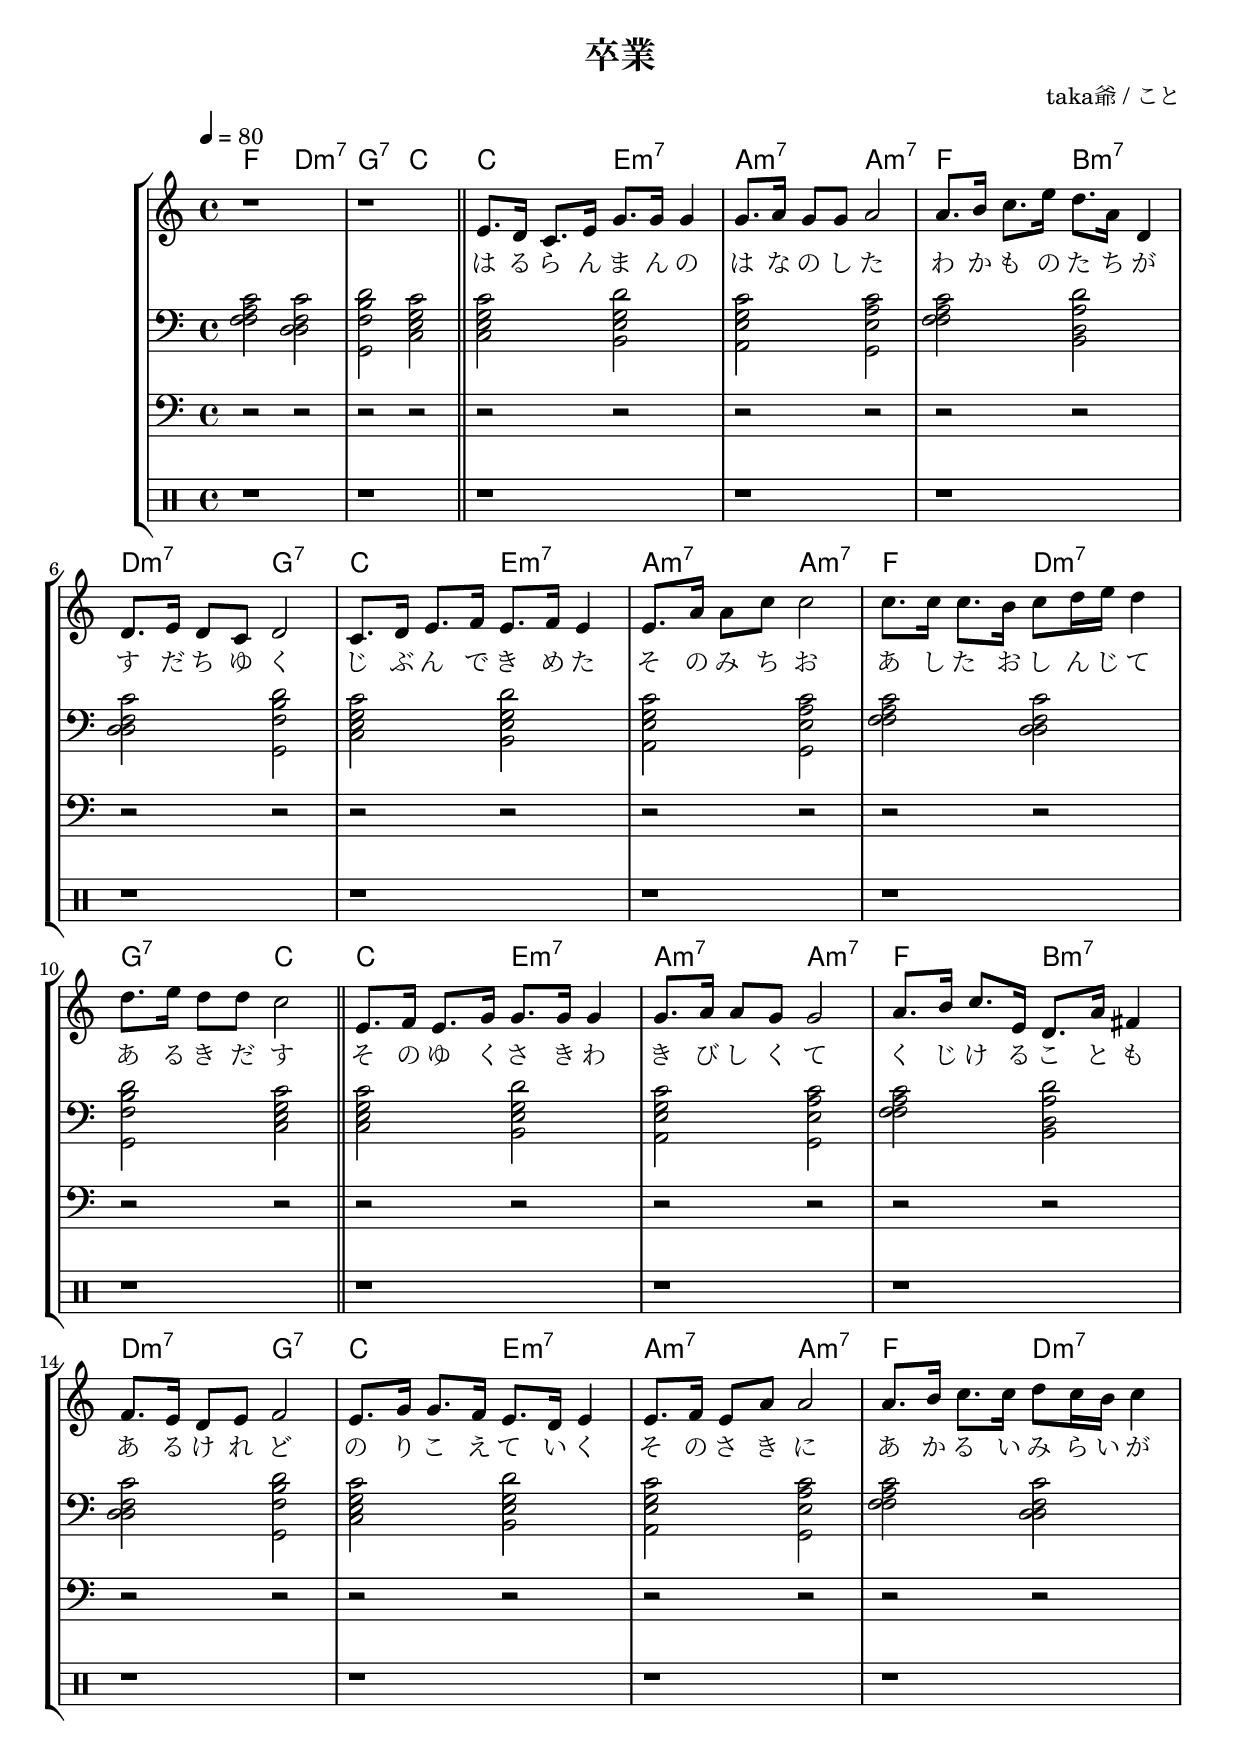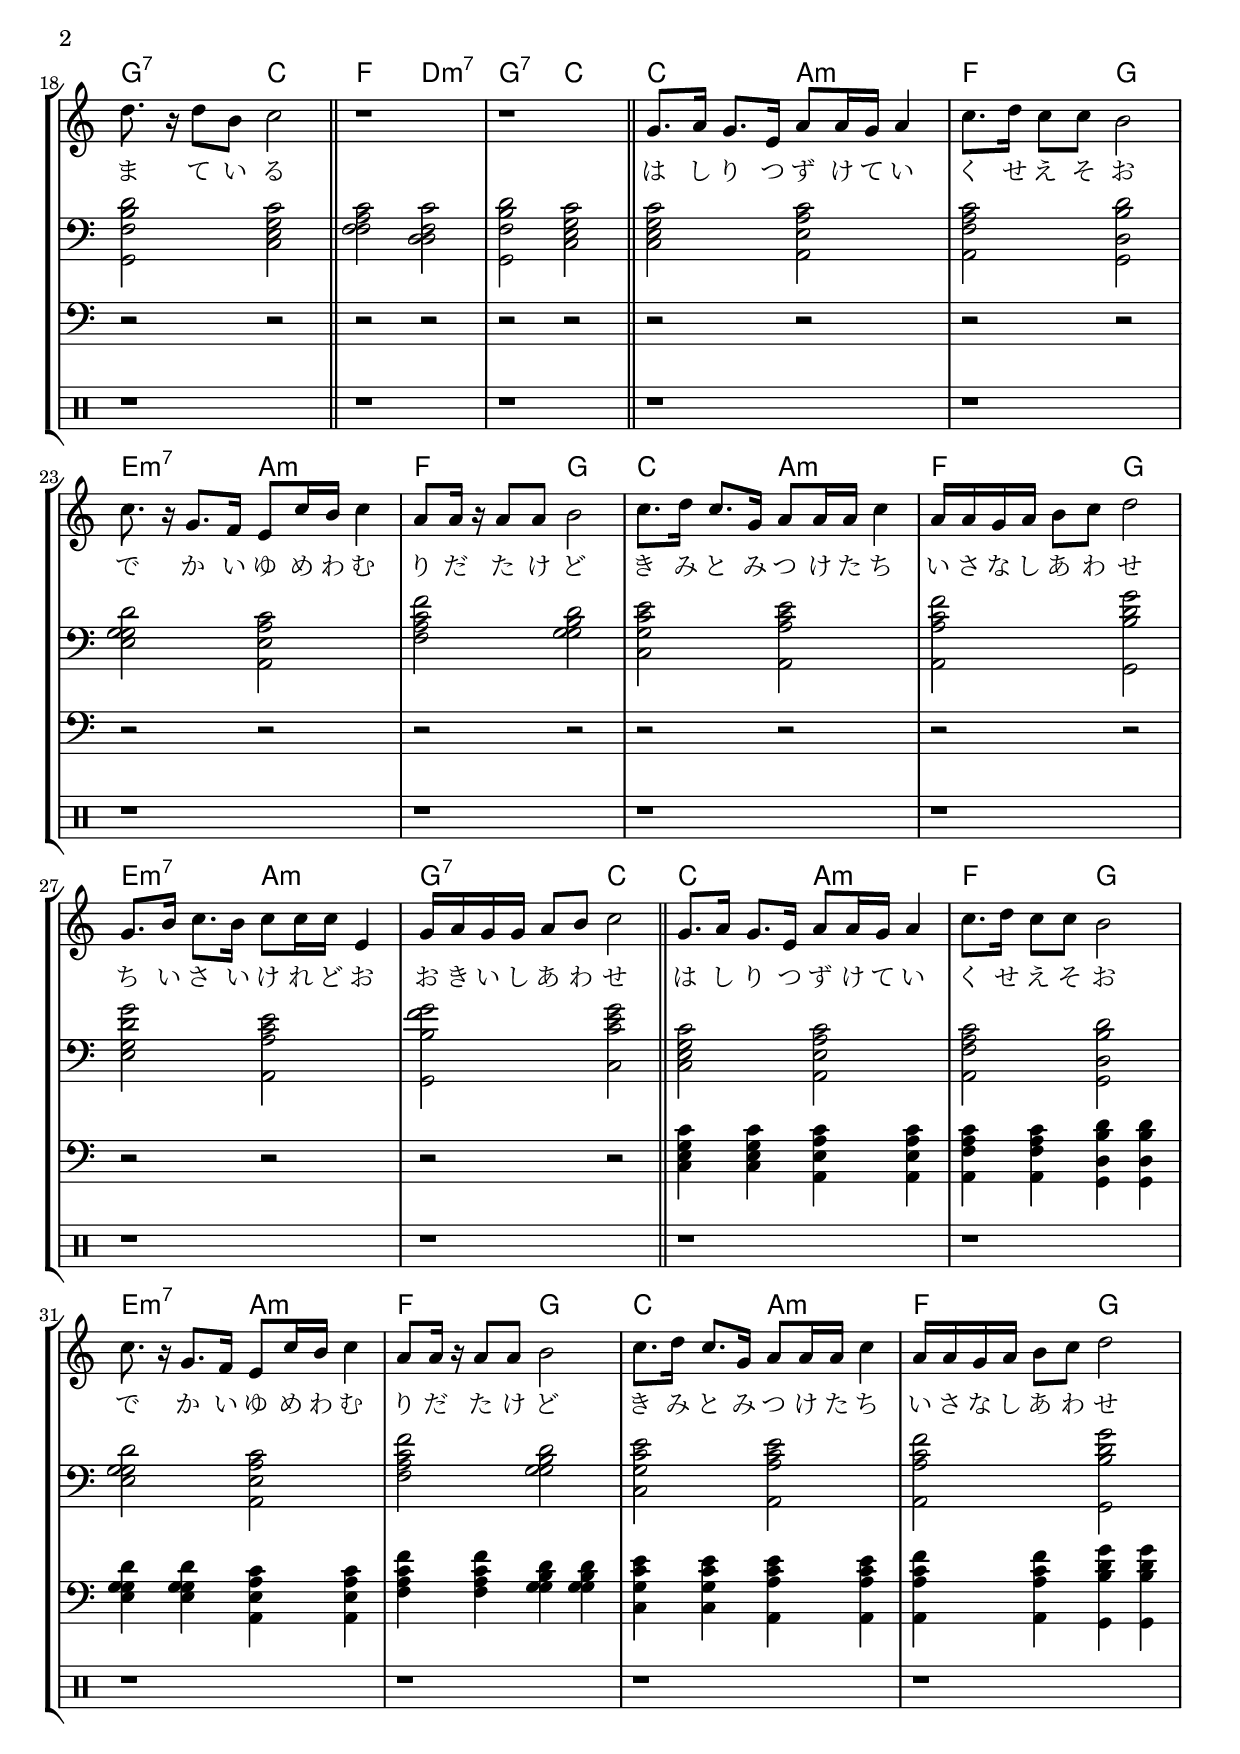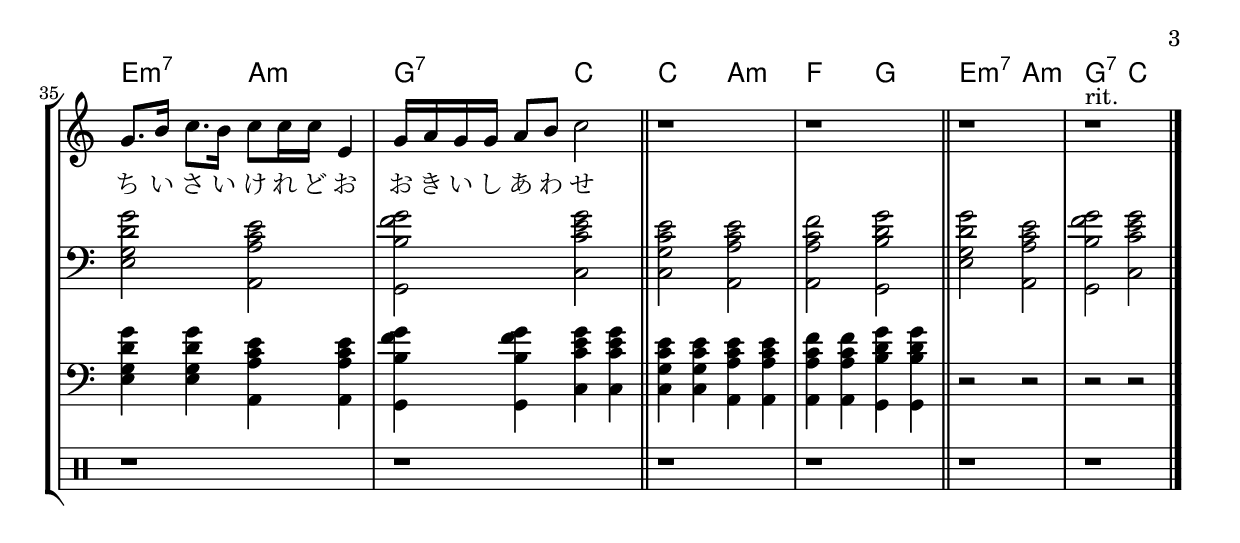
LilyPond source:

\version "2.12.1"

\header {
	title = \markup {卒業}
	composer = \markup \center-column {"taka爺 / こと"}
}

harmony = \chordmode {
	f2 d:min7 g:7 c 

	c e:min7 a:min7 a:min7 f b:min7 d:min7 g:7 c e:min7 a:min7 a:min7 f d:min7 g:7 c 

	c e:min7 a:min7 a:min7 f b:min7 d:min7 g:7 c e:min7 a:min7 a:min7 f d:min7 g:7 c 

	f d:min7 g:7 c 

	c a:m f g e:min7 a:m f g c a:m f g e:min7 a:m g:7 c 

	c a:m f g e:min7 a:m f g c a:m f g e:min7 a:m g:7 c 

	c a:m f g 

	e:min7 a:m g:7 c 
}

melody = {
	\key c \major
	\tempo 4 = 80
	r1 | r1   
	\set Staff.midiInstrument = #"fss0.42"
	\set Staff.midiMinimumVolume = #0.7
	\set Staff.midiMaximumVolume = #0.9
	e'8.  d'16  c'8.  e'16  g'8.  g'16  g'4 
	g'8.  a'16  g'8  g'8  a'2 
	a'8.  b'16  c''8.  e''16  d''8.  a'16  d'4 
	d'8.  e'16  d'8  c'8  d'2 
	c'8.  d'16  e'8.  f'16  e'8.  f'16  e'4 
	e'8.  a'16  a'8  c''8  c''2 
	c''8.  c''16  c''8.  b'16  c''8  d''16  e''16  d''4 
	d''8.  e''16  d''8  d''8  c''2
	\set Staff.midiInstrument = #"fss0.42"
	\set Staff.midiMinimumVolume = #0.7
	\set Staff.midiMaximumVolume = #0.9
	e'8.  f'16  e'8.  g'16  g'8.  g'16  g'4 
	g'8.  a'16  a'8  g'8  g'2 
	a'8.  b'16  c''8.  e'16  d'8.  a'16  fis'4 
	f'8.  e'16  d'8  e'8  f'2 
	e'8.  g'16  g'8.  f'16  e'8.  d'16  e'4 
	e'8.  f'16  e'8  a'8  a'2 
	a'8.  b'16  c''8.  c''16  d''8  c''16  b'16  c''4 
	d''8.  r16  d''8  b'8  c''2
	r1 | r1   
	\set Staff.midiInstrument = #"Violin"
	\set Staff.midiMinimumVolume = #0.7
	\set Staff.midiMaximumVolume = #0.9
	g'8.  a'16  g'8.  e'16  a'8  a'16  g'16  a'4 
	c''8.  d''16  c''8  c''8  b'2 
	c''8.  r16  g'8.  f'16  e'8  c''16  b'16  c''4 
	a'8  a'16  r16  a'8  a'8  b'2 
	c''8.  d''16  c''8.  g'16  a'8  a'16  a'16  c''4 
	a'16  a'16  g'16  a'16  b'8  c''8  d''2 
	g'8.  b'16  c''8.  b'16  c''8  c''16  c''16  e'4 
	g'16  a'16  g'16  g'16  a'8  b'8  c''2
	\set Staff.midiInstrument = #"fss0.42"
	\set Staff.midiMinimumVolume = #0.7
	\set Staff.midiMaximumVolume = #0.9
	g'8.  a'16  g'8.  e'16  a'8  a'16  g'16  a'4 
	c''8.  d''16  c''8  c''8  b'2 
	c''8.  r16  g'8.  f'16  e'8  c''16  b'16  c''4 
	a'8  a'16  r16  a'8  a'8  b'2 
	c''8.  d''16  c''8.  g'16  a'8  a'16  a'16  c''4 
	a'16  a'16  g'16  a'16  b'8  c''8  d''2 
	g'8.  b'16  c''8.  b'16  c''8  c''16  c''16  e'4 
	g'16  a'16  g'16  g'16  a'8  b'8  c''2
	r1 | r1   
	r1 | r1^"rit." \bar "|."
}

words = \lyricmode {
	
	は  る  ら  ん  ま  ん  の  は  な  の  し  た  わ  か  も  の  た  ち  が  す  だ  ち  ゆ  く  じ  ぶ  ん  で  き  め  た  そ  の  み  ち  お  あ  し  た  お  し  ん  じ  て  あ  る  き  だ  す  
	そ  の  ゆ  く  さ  き  わ  き  び  し  く  て  く  じ  け  る  こ  と  も  あ  る  け  れ  ど  の  り  こ  え  て  い  く  そ  の  さ  き  に  あ  か  る  い  み  ら  い  が  ま  て  い  る  
	
	は  し  り  つ  ず  け  て  い  く  せ  え  そ  お  で  か  い  ゆ  め  わ  む  り  だ  た  け  ど  き  み  と  み  つ  け  た  ち  い  さ  な  し  あ  わ  せ  ち  い  さ  い  け  れ  ど  お  お  き  い  し  あ  わ  せ  
	は  し  り  つ  ず  け  て  い  く  せ  え  そ  お  で  か  い  ゆ  め  わ  む  り  だ  た  け  ど  き  み  と  み  つ  け  た  ち  い  さ  な  し  あ  わ  せ  ち  い  さ  い  け  れ  ど  お  お  き  い  し  あ  わ  せ  
	
	
}

tempochange = {
	\tempo 4 = 80
	r1 | r1 \bar "||"
	\tempo 4 = 80
	r1 | r1 | r1 | r1 | r1 | r1 | r1 | r1 \bar "||"
	\tempo 4 = 80
	r1 | r1 | r1 | r1 | r1 | r1 | r1 | r1 \bar "||"
	\tempo 4 = 80
	r1 | r1 \bar "||"
	\tempo 4 = 80
	r1 | r1 | r1 | r1 | r1 | r1 | r1 | r1 \bar "||"
	\tempo 4 = 80
	r1 | r1 | r1 | r1 | r1 | r1 | r1 | r1 \bar "||"
	\tempo 4 = 80
	r1 | r1 \bar "||"
	\tempo 4 = 80
	r1 | \tempo 4 = 60 r2 \tempo 4 = 53 r2 \bar "|."
}

mainacc = {
	\clef bass
	\set Staff.midiInstrument = #"Electric Grand"
	\set Staff.midiMinimumVolume = #0.3
	\set Staff.midiMaximumVolume = #0.6
	\key c \major
	\tempo 4 = 80
	<f f a c'>2
	<d d f c'>2
	<g, f b d'>2
	<c e g c'>2
	\bar "||"

	\set Staff.midiInstrument = #"Electric Grand"
	\set Staff.midiMinimumVolume = #0.3
	\set Staff.midiMaximumVolume = #0.6
	<c e g c'>2
	<b, e g d'>2
	<a, e g c'>2
	<g, e a c'>2
	<f f a c'>2
	<b, d a d'>2
	<d d f c'>2
	<g, f b d'>2
	<c e g c'>2
	<b, e g d'>2
	<a, e g c'>2
	<g, e a c'>2
	<f f a c'>2
	<d d f c'>2
	<g, f b d'>2
	<c e g c'>2
	\bar "||"

	\set Staff.midiInstrument = #"Electric Grand"
	\set Staff.midiMinimumVolume = #0.3
	\set Staff.midiMaximumVolume = #0.6
	<c e g c'>2
	<b, e g d'>2
	<a, e g c'>2
	<g, e a c'>2
	<f f a c'>2
	<b, d a d'>2
	<d d f c'>2
	<g, f b d'>2
	<c e g c'>2
	<b, e g d'>2
	<a, e g c'>2
	<g, e a c'>2
	<f f a c'>2
	<d d f c'>2
	<g, f b d'>2
	<c e g c'>2
	\bar "||"

	\set Staff.midiInstrument = #"Electric Grand"
	\set Staff.midiMinimumVolume = #0.3
	\set Staff.midiMaximumVolume = #0.6
	<f f a c'>2
	<d d f c'>2
	<g, f b d'>2
	<c e g c'>2
	\bar "||"

	\set Staff.midiInstrument = #"Electric Grand"
	\set Staff.midiMinimumVolume = #0.3
	\set Staff.midiMaximumVolume = #0.6
	<c e g c'>2
	<a, e a c'>2
	<a, f a c'>2
	<g, d b d'>2
	<e g g d'>2
	<a, e a c'>2
	<f a c' f'>2
	<g g b d'>2
	<c g c' e'>2
	<a, a c' e'>2
	<a, a c' f'>2
	<g, b d' g'>2
	<e g d' g'>2
	<a, a c' e'>2
	<g, b f' g'>2
	<c c' e' g'>2
	\bar "||"

	\set Staff.midiInstrument = #"Electric Grand"
	\set Staff.midiMinimumVolume = #0.3
	\set Staff.midiMaximumVolume = #0.6
	<c e g c'>2
	<a, e a c'>2
	<a, f a c'>2
	<g, d b d'>2
	<e g g d'>2
	<a, e a c'>2
	<f a c' f'>2
	<g g b d'>2
	<c g c' e'>2
	<a, a c' e'>2
	<a, a c' f'>2
	<g, b d' g'>2
	<e g d' g'>2
	<a, a c' e'>2
	<g, b f' g'>2
	<c c' e' g'>2
	\bar "||"

	\set Staff.midiInstrument = #"Electric Grand"
	\set Staff.midiMinimumVolume = #0.3
	\set Staff.midiMaximumVolume = #0.6
	<c g c' e'>2
	<a, a c' e'>2
	<a, a c' f'>2
	<g, b d' g'>2
	\bar "||"

	\set Staff.midiInstrument = #"Violin"
	\set Staff.midiMinimumVolume = #0.3
	\set Staff.midiMaximumVolume = #0.6
	<e g d' g'>2
	<a, a c' e'>2
	<g, b f' g'>2
	<c c' e' g'>2
	\bar "|."
}

subacc = {
	\clef bass
	\set Staff.midiInstrument = #"Acoustic grand"
	\set Staff.midiMinimumVolume = #0.3
	\set Staff.midiMaximumVolume = #0.6
	\key c \major
	\tempo 4 = 80
	r2
	r2
	r2
	r2
	\bar "||"

	\set Staff.midiInstrument = #"Acoustic grand"
	\set Staff.midiMinimumVolume = #0.3
	\set Staff.midiMaximumVolume = #0.6
	r2
	r2
	r2
	r2
	r2
	r2
	r2
	r2
	r2
	r2
	r2
	r2
	r2
	r2
	r2
	r2
	\bar "||"

	\set Staff.midiInstrument = #"Acoustic grand"
	\set Staff.midiMinimumVolume = #0.3
	\set Staff.midiMaximumVolume = #0.6
	r2
	r2
	r2
	r2
	r2
	r2
	r2
	r2
	r2
	r2
	r2
	r2
	r2
	r2
	r2
	r2
	\bar "||"

	\set Staff.midiInstrument = #"Acoustic grand"
	\set Staff.midiMinimumVolume = #0.3
	\set Staff.midiMaximumVolume = #0.6
	r2
	r2
	r2
	r2
	\bar "||"

	\set Staff.midiInstrument = #"Acoustic grand"
	\set Staff.midiMinimumVolume = #0.3
	\set Staff.midiMaximumVolume = #0.6
	r2
	r2
	r2
	r2
	r2
	r2
	r2
	r2
	r2
	r2
	r2
	r2
	r2
	r2
	r2
	r2
	\bar "||"

	\set Staff.midiInstrument = #"Violin"
	\set Staff.midiMinimumVolume = #0.3
	\set Staff.midiMaximumVolume = #0.6
	<c e g c'>4 <c e g c'>4
	<a, e a c'>4 <a, e a c'>4
	<a, f a c'>4 <a, f a c'>4
	<g, d b d'>4 <g, d b d'>4
	<e g g d'>4 <e g g d'>4
	<a, e a c'>4 <a, e a c'>4
	<f a c' f'>4 <f a c' f'>4
	<g g b d'>4 <g g b d'>4
	<c g c' e'>4 <c g c' e'>4
	<a, a c' e'>4 <a, a c' e'>4
	<a, a c' f'>4 <a, a c' f'>4
	<g, b d' g'>4 <g, b d' g'>4
	<e g d' g'>4 <e g d' g'>4
	<a, a c' e'>4 <a, a c' e'>4
	<g, b f' g'>4 <g, b f' g'>4
	<c c' e' g'>4 <c c' e' g'>4
	\bar "||"

	\set Staff.midiInstrument = #"Violin"
	\set Staff.midiMinimumVolume = #0.3
	\set Staff.midiMaximumVolume = #0.6
	<c g c' e'>4 <c g c' e'>4
	<a, a c' e'>4 <a, a c' e'>4
	<a, a c' f'>4 <a, a c' f'>4
	<g, b d' g'>4 <g, b d' g'>4
	\bar "||"

	\set Staff.midiInstrument = #"Acoustic grand"
	\set Staff.midiMinimumVolume = #0.3
	\set Staff.midiMaximumVolume = #0.6
	r2
	r2
	r2
	r2
	\bar "|."
}

percA = {
	\drummode {
	r1 |r1 \bar "||"
	r1 |r1 |r1 |r1 |r1 |r1 |r1 |r1 \bar "||"
	r1 |r1 |r1 |r1 |r1 |r1 |r1 |r1 \bar "||"
	r1 |r1 \bar "||"
	r1 |r1 |r1 |r1 |r1 |r1 |r1 |r1 \bar "||"
	r1 |r1 |r1 |r1 |r1 |r1 |r1 |r1 \bar "||"
	r1 |r1 \bar "||"
	r1 |r1 \bar "|."
	}
}

percB = {
	\drummode {
	r1 |r1 \bar "||"
	r1 |r1 |r1 |r1 |r1 |r1 |r1 |r1 \bar "||"
	r1 |r1 |r1 |r1 |r1 |r1 |r1 |r1 \bar "||"
	r1 |r1 \bar "||"
	r1 |r1 |r1 |r1 |r1 |r1 |r1 |r1 \bar "||"
	r1 |r1 |r1 |r1 |r1 |r1 |r1 |r1 \bar "||"
	r1 |r1 \bar "||"
	r1 |r1 \bar "|."
	}
}

percC = {
	\drummode {
	r1 |r1 \bar "||"
	r1 |r1 |r1 |r1 |r1 |r1 |r1 |r1 \bar "||"
	r1 |r1 |r1 |r1 |r1 |r1 |r1 |r1 \bar "||"
	r1 |r1 \bar "||"
	r1 |r1 |r1 |r1 |r1 |r1 |r1 |r1 \bar "||"
	r1 |r1 |r1 |r1 |r1 |r1 |r1 |r1 \bar "||"
	r1 |r1 \bar "||"
	r1 |r1 \bar "|."
	}
}

percD = {
	\drummode {
	r1 |r1 \bar "||"
	r1 |r1 |r1 |r1 |r1 |r1 |r1 |r1 \bar "||"
	r1 |r1 |r1 |r1 |r1 |r1 |r1 |r1 \bar "||"
	r1 |r1 \bar "||"
	r1 |r1 |r1 |r1 |r1 |r1 |r1 |r1 \bar "||"
	r1 |r1 |r1 |r1 |r1 |r1 |r1 |r1 \bar "||"
	r1 |r1 \bar "||"
	r1 |r1 \bar "|."
	}
}

percE = {
	\drummode {
	r1 |r1 \bar "||"
	r1 |r1 |r1 |r1 |r1 |r1 |r1 |r1 \bar "||"
	r1 |r1 |r1 |r1 |r1 |r1 |r1 |r1 \bar "||"
	r1 |r1 \bar "||"
	r1 |r1 |r1 |r1 |r1 |r1 |r1 |r1 \bar "||"
	r1 |r1 |r1 |r1 |r1 |r1 |r1 |r1 \bar "||"
	r1 |r1 \bar "||"
	r1 |r1 \bar "|."
	}
}

\score {
	<<
		\new StaffGroup <<
			\new ChordNames {\harmony}
			\new Voice = "melody" {\melody}
			\new Lyrics \lyricsto "melody" \words
			\new Staff = "mainacc" {\mainacc}
			\new Staff = "subacc" {\subacc}
			\new DrumStaff <<
				\new DrumVoice {\percA}
				\new DrumVoice {\percB}
				\new DrumVoice {\percC}
				\new DrumVoice {\percD}
				\new DrumVoice {\percE}
			>>
		>>
	>>
	\layout { }
}
